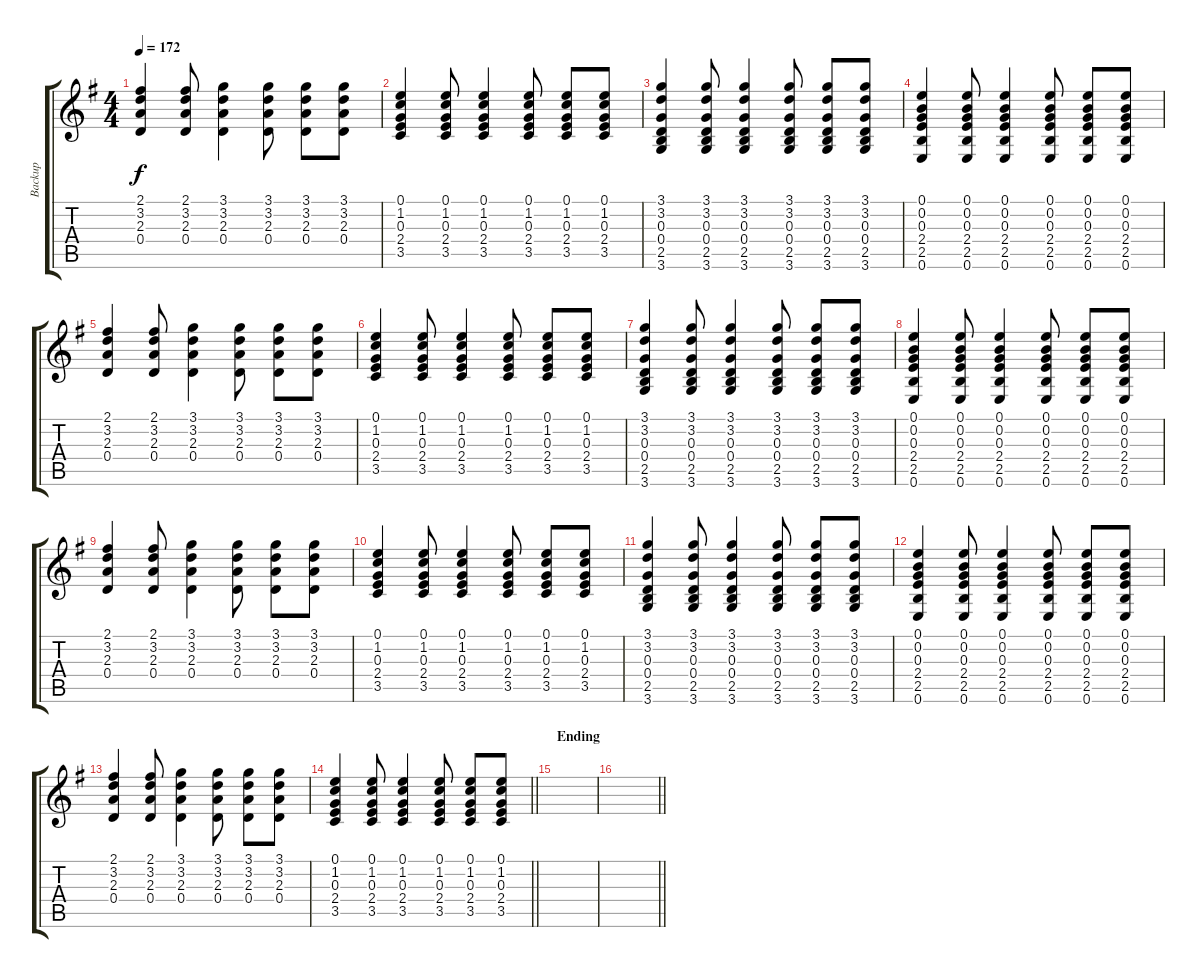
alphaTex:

\track ("Backup" "Backup") {instrument acousticguitarsteel}
\staff {score tabs}
\tuning (E4 B3 G3 D3 A2 E2) {hide}
\ts (4 4)
\tempo 172
\clef g2
\ks g
(2.1 3.2 2.3 0.4).4{dy f} (2.1 3.2 2.3 0.4).8 (3.1 3.2 2.3 0.4).4 (3.1 3.2 2.3 0.4).8 (3.1 3.2 2.3 0.4).8 (3.1 3.2 2.3 0.4).8 |
(0.1 1.2 0.3 2.4 3.5).4 (0.1 1.2 0.3 2.4 3.5).8 (0.1 1.2 0.3 2.4 3.5).4 (0.1 1.2 0.3 2.4 3.5).8 (0.1 1.2 0.3 2.4 3.5).8 (0.1 1.2 0.3 2.4 3.5).8 |
(3.1 3.2 0.3 0.4 2.5 3.6).4 (3.1 3.2 0.3 0.4 2.5 3.6).8 (3.1 3.2 0.3 0.4 2.5 3.6).4 (3.1 3.2 0.3 0.4 2.5 3.6).8 (3.1 3.2 0.3 0.4 2.5 3.6).8 (3.1 3.2 0.3 0.4 2.5 3.6).8 |
(0.1 0.2 0.3 2.4 2.5 0.6).4 (0.1 0.2 0.3 2.4 2.5 0.6).8 (0.1 0.2 0.3 2.4 2.5 0.6).4 (0.1 0.2 0.3 2.4 2.5 0.6).8 (0.1 0.2 0.3 2.4 2.5 0.6).8 (0.1 0.2 0.3 2.4 2.5 0.6).8 |
(2.1 3.2 2.3 0.4).4 (2.1 3.2 2.3 0.4).8 (3.1 3.2 2.3 0.4).4 (3.1 3.2 2.3 0.4).8 (3.1 3.2 2.3 0.4).8 (3.1 3.2 2.3 0.4).8 |
(0.1 1.2 0.3 2.4 3.5).4 (0.1 1.2 0.3 2.4 3.5).8 (0.1 1.2 0.3 2.4 3.5).4 (0.1 1.2 0.3 2.4 3.5).8 (0.1 1.2 0.3 2.4 3.5).8 (0.1 1.2 0.3 2.4 3.5).8 |
(3.1 3.2 0.3 0.4 2.5 3.6).4 (3.1 3.2 0.3 0.4 2.5 3.6).8 (3.1 3.2 0.3 0.4 2.5 3.6).4 (3.1 3.2 0.3 0.4 2.5 3.6).8 (3.1 3.2 0.3 0.4 2.5 3.6).8 (3.1 3.2 0.3 0.4 2.5 3.6).8 |
(0.1 0.2 0.3 2.4 2.5 0.6).4 (0.1 0.2 0.3 2.4 2.5 0.6).8 (0.1 0.2 0.3 2.4 2.5 0.6).4 (0.1 0.2 0.3 2.4 2.5 0.6).8 (0.1 0.2 0.3 2.4 2.5 0.6).8 (0.1 0.2 0.3 2.4 2.5 0.6).8 |
(2.1 3.2 2.3 0.4).4 (2.1 3.2 2.3 0.4).8 (3.1 3.2 2.3 0.4).4 (3.1 3.2 2.3 0.4).8 (3.1 3.2 2.3 0.4).8 (3.1 3.2 2.3 0.4).8 |
(0.1 1.2 0.3 2.4 3.5).4 (0.1 1.2 0.3 2.4 3.5).8 (0.1 1.2 0.3 2.4 3.5).4 (0.1 1.2 0.3 2.4 3.5).8 (0.1 1.2 0.3 2.4 3.5).8 (0.1 1.2 0.3 2.4 3.5).8 |
(3.1 3.2 0.3 0.4 2.5 3.6).4 (3.1 3.2 0.3 0.4 2.5 3.6).8 (3.1 3.2 0.3 0.4 2.5 3.6).4 (3.1 3.2 0.3 0.4 2.5 3.6).8 (3.1 3.2 0.3 0.4 2.5 3.6).8 (3.1 3.2 0.3 0.4 2.5 3.6).8 |
(0.1 0.2 0.3 2.4 2.5 0.6).4 (0.1 0.2 0.3 2.4 2.5 0.6).8 (0.1 0.2 0.3 2.4 2.5 0.6).4 (0.1 0.2 0.3 2.4 2.5 0.6).8 (0.1 0.2 0.3 2.4 2.5 0.6).8 (0.1 0.2 0.3 2.4 2.5 0.6).8 |
(2.1 3.2 2.3 0.4).4 (2.1 3.2 2.3 0.4).8 (3.1 3.2 2.3 0.4).4 (3.1 3.2 2.3 0.4).8 (3.1 3.2 2.3 0.4).8 (3.1 3.2 2.3 0.4).8 |
\barLineRight lightlight
(0.1 1.2 0.3 2.4 3.5).4 (0.1 1.2 0.3 2.4 3.5).8 (0.1 1.2 0.3 2.4 3.5).4 (0.1 1.2 0.3 2.4 3.5).8 (0.1 1.2 0.3 2.4 3.5).8 (0.1 1.2 0.3 2.4 3.5).8 |
\section ("" "Ending")
|
\barLineRight lightlight
